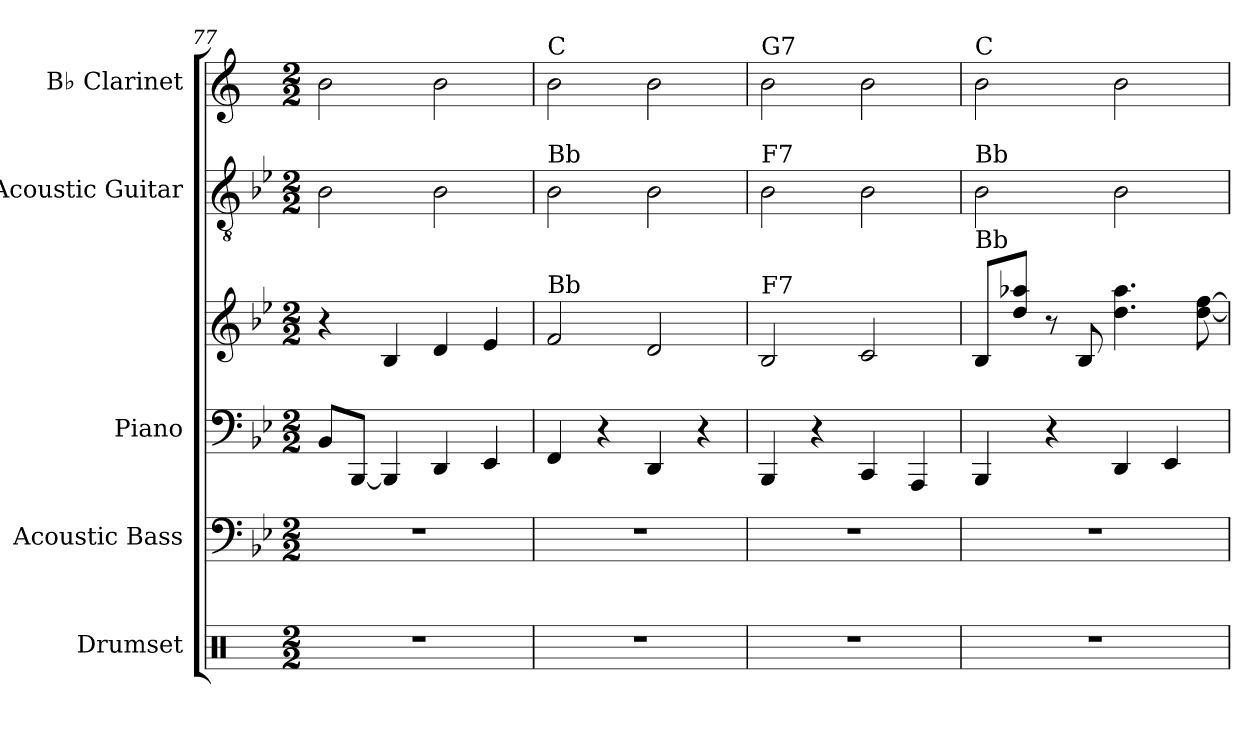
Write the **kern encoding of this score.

**kern	**kern	**kern	**kern	**kern	**kern
*part5	*part4	*part3	*part3	*part2	*part1
*staff6	*staff5	*staff4	*staff3	*staff2	*staff1
*I"Drumset	*I"Acoustic Bass	*I"Piano	*	*I"Acoustic Guitar	*I"B♭ Clarinet
*I'D. Set	*I'Bass	*I'Pno.	*	*I'Guit.	*I'B♭ Cl.
*clefX	*clefF4	*clefF4	*clefG2	*clefGv2	*clefG2
*	*ITrd7c12	*	*	*	*ITrd1c2
*k[]	*k[b-e-]	*k[b-e-]	*k[b-e-]	*k[b-e-]	*k[b-e-]
*M2/2	*M2/2	*M2/2	*M2/2	*M2/2	*M2/2
=77	=77	=77	=77	=77	=77
1r	1r	8BB-/L	4r	2B-	2a
.	.	[8BBB-/J	.	.	.
.	.	4BBB-/]	4B-/	.	.
.	.	4DD/	4d/	2B-	2a
.	.	4EE-/	4e-/	.	.
=78	=78	=78	=78	=78	=78
!	!	!	!	!	!LO:TX:a:t=C
!	!	!	!	!LO:TX:a:t=Bb	!
!	!	!	!LO:TX:a:t=Bb	!	!
1r	1r	4FF/	2f/	2B-	2a
.	.	4r	.	.	.
.	.	4DD/	2d/	2B-	2a
.	.	4r	.	.	.
=79	=79	=79	=79	=79	=79
!	!	!	!	!	!LO:TX:a:t=G7
!	!	!	!	!LO:TX:a:t=F7	!
!	!	!	!LO:TX:a:t=F7	!	!
1r	1r	4BBB-/	2B-/	2B-	2a
.	.	4r	.	.	.
.	.	4CC/	2c/	2B-	2a
.	.	4AAA/	.	.	.
=80	=80	=80	=80	=80	=80
!	!	!	!	!	!LO:TX:a:t=C
!	!	!	!	!LO:TX:a:t=Bb	!
!	!	!	!LO:TX:a:t=Bb	!	!
1r	1r	4BBB-/	8B-/L	2B-	2a
.	.	.	8dd/ 8aa-X/J	.	.
.	.	4r	8r	.	.
.	.	.	8B-/	.	.
.	.	4DD/	4.dd\ 4.aa-\	2B-	2a
.	.	4EE-/	.	.	.
.	.	.	[8dd\ [8ff\	.	.
=	=	=	=	=	=
*-	*-	*-	*-	*-	*-
